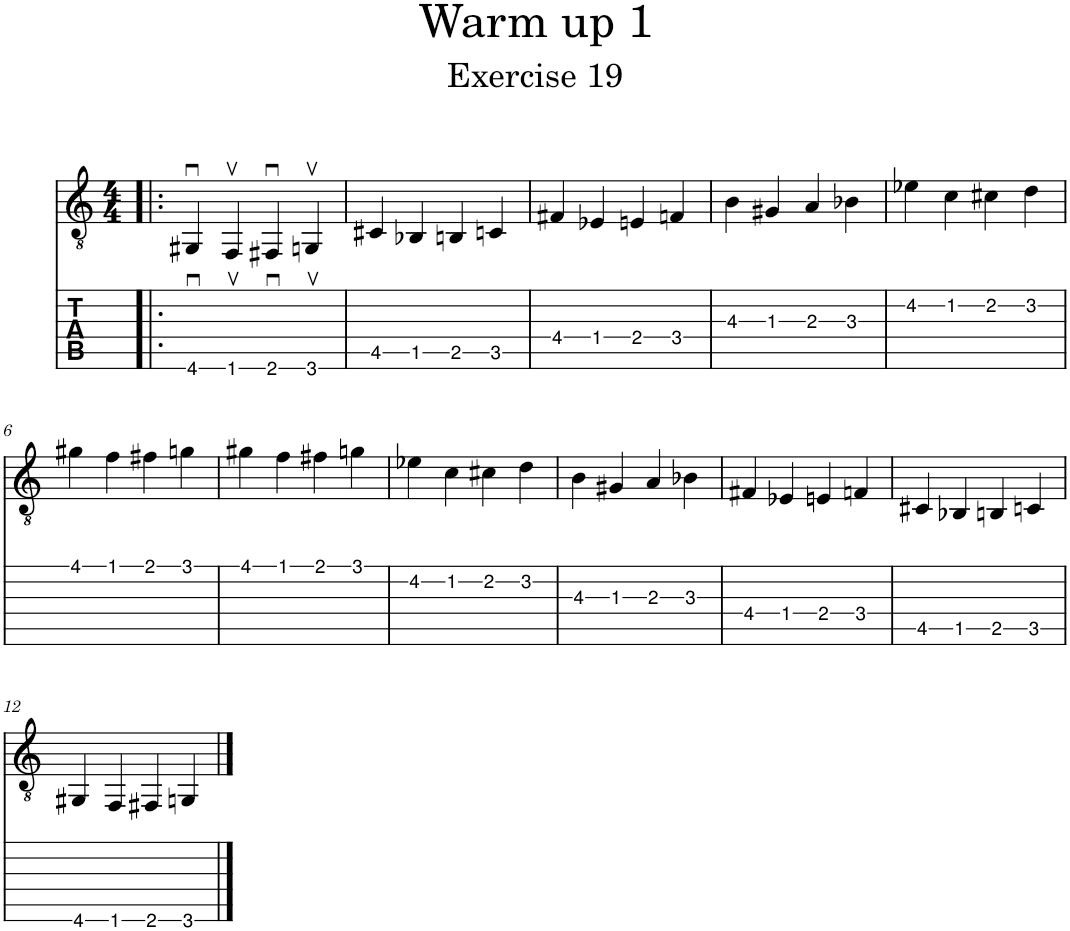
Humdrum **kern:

**kern	**kern
*part1	*part1
*staff2	*staff1
*I"Guitar	*
*I'Guit.	*
*stria6	*
*	*clefGv2
*k[]	*k[]
*M4/4	*M4/4
=1!|:	=1!|:
4GG#u	4GG#Xu/
4FFv	4FFv/
4FF#u	4FF#Xu/
4GGv	4GGnv/
=2	=2
4C#	4C#X/
4BB-	4BB-X/
4BB	4BBn/
4C	4Cn/
=3	=3
4F#	4F#X/
4E-	4E-X/
4E	4En/
4F	4Fn/
=4	=4
4B	4B\
4G#	4G#X/
4A	4A/
4B-	4B-X\
=5	=5
4e-	4e-X\
4c	4c\
4c#	4c#X\
4d	4d\
!!LO:LB:g=z
=6	=6
4g#	4g#X\
4f	4f\
4f#	4f#X\
4g	4gn\
=7	=7
4g#	4g#X\
4f	4f\
4f#	4f#X\
4g	4gn\
=8	=8
4e-	4e-X\
4c	4c\
4c#	4c#X\
4d	4d\
=9	=9
4B	4B\
4G#	4G#X/
4A	4A/
4B-	4B-X\
=10	=10
4F#	4F#X/
4E-	4E-X/
4E	4En/
4F	4Fn/
=11	=11
4C#	4C#X/
4BB-	4BB-X/
4BB	4BBn/
4C	4Cn/
!!LO:LB:g=z
=12	=12
4GG#	4GG#X/
4FF	4FF/
4FF#	4FF#X/
4GG	4GGn/
==	==
*-	*-
